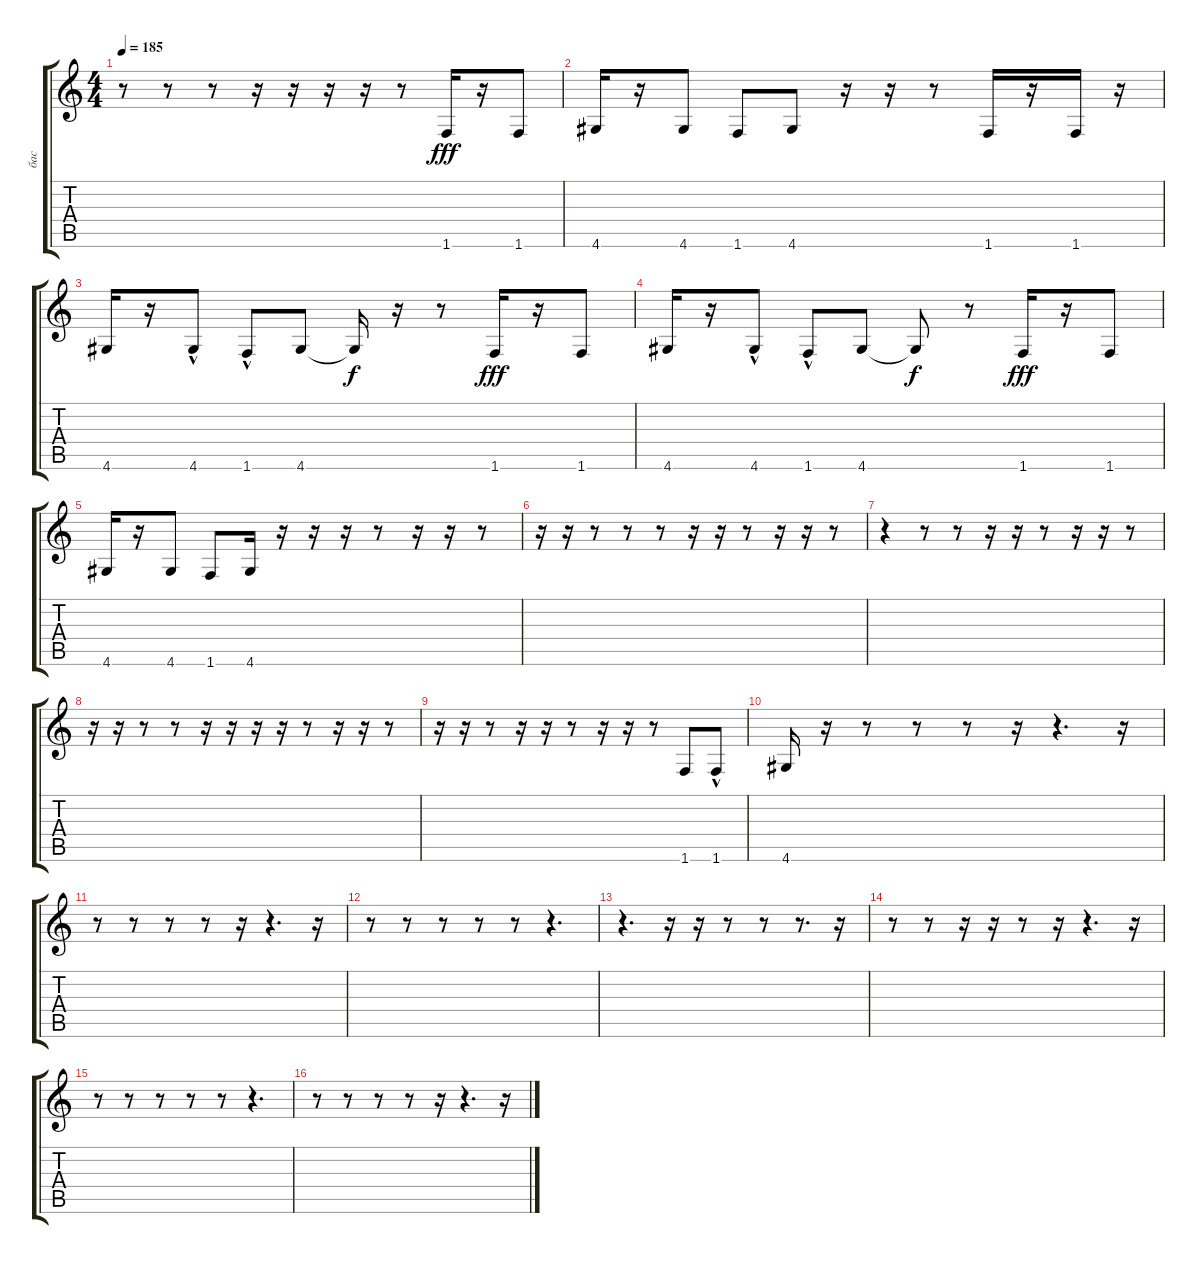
\track ("бас" "бас") {instrument acousticbass}
\staff {score tabs}
\tuning (E4 B3 G3 D3 A2 E2) {hide}
\ts (4 4)
\tempo 185
\clef g2
\ks c
r.8{dy fff} r.8 r.8 r.16 r.16 r.16 r.16 r.8 1.6.16 r.16 1.6.8 |
4.6.16 r.16 4.6.8 1.6.8 4.6.8 r.16 r.16 r.8 1.6.16 r.16 1.6.16 r.16 |
4.6.16 r.16 4.6{hac}.8 1.6{hac}.8 4.6.8 4.6{t}.16{dy f} r.16 r.8 1.6.16{dy fff} r.16 1.6.8 |
4.6.16 r.16 4.6{hac}.8 1.6{hac}.8 4.6.8 4.6{t}.8{dy f} r.8 1.6.16{dy fff} r.16 1.6.8 |
4.6.16 r.16 4.6.8 1.6.8 4.6.16 r.16 r.16 r.16 r.8 r.16 r.16 r.8 |
r.16 r.16 r.8 r.8 r.8 r.16 r.16 r.8 r.16 r.16 r.8 |
r.4 r.8 r.8 r.16 r.16 r.8 r.16 r.16 r.8 |
r.16 r.16 r.8 r.8 r.16 r.16 r.16 r.16 r.8 r.16 r.16 r.8 |
r.16 r.16 r.8 r.16 r.16 r.8 r.16 r.16 r.8 1.6.8 1.6{hac}.8 |
4.6.16 r.16 r.8 r.8 r.8 r.16 r.4{d} r.16 |
r.8 r.8 r.8 r.8 r.16 r.4{d} r.16 |
r.8 r.8 r.8 r.8 r.8 r.4{d} |
r.4{d} r.16 r.16 r.8 r.8 r.8{d} r.16 |
r.8 r.8 r.16 r.16 r.8 r.16 r.4{d} r.16 |
r.8 r.8 r.8 r.8 r.8 r.4{d} |
r.8 r.8 r.8 r.8 r.16 r.4{d} r.16
